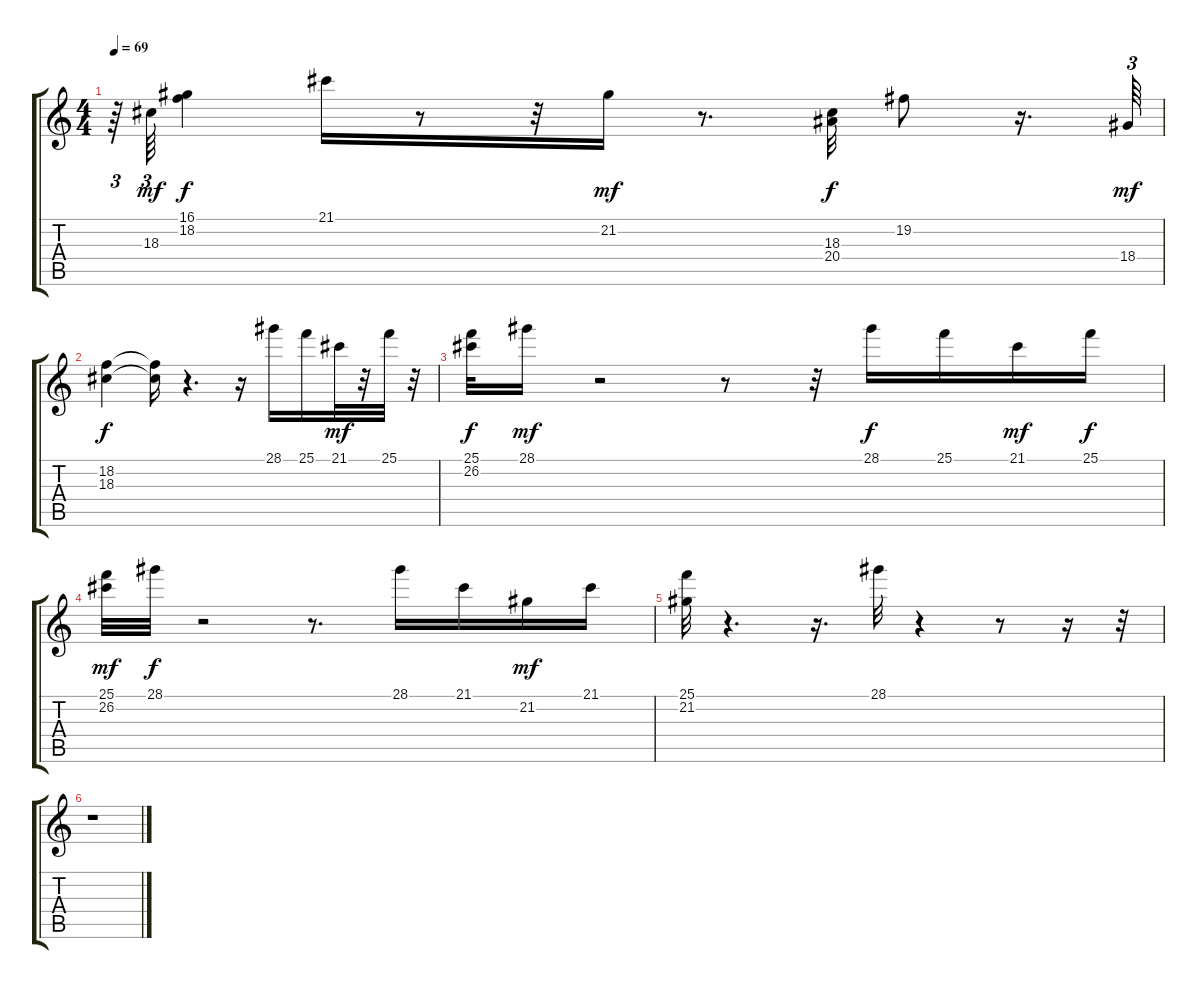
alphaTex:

\track "" {instrument electricpiano2}
\staff {score tabs}
\tuning (E4 B3 G3 D3 A2 E2) {hide}
\ts (4 4)
\tempo 69
\clef g2
\ks c
r.64{tu (3 2) dy f} 18.3.64{tu (3 2) dy mf} (16.1 18.2).4{dy f} 21.1.16 r.8 r.32 21.2.16{dy mf} r.8{d} (18.3 20.4).32{dy f} 19.2.8 r.16{d} 18.4.64{tu (3 2) dy mf} |
(18.2 18.3).4{dy f} (18.2{t} 18.3{t}).16 r.4{d} r.16 28.1.16 25.1.16 21.1.32{dy mf} r.32 25.1.32 r.32 |
(25.1 26.2).32{dy f} 28.1.16{dy mf} r.2 r.8 r.32 28.1.16{dy f} 25.1.16 21.1.16{dy mf} 25.1.16{dy f} |
(25.1 26.2).32{dy mf} 28.1.32{dy f} r.2 r.8{d} 28.1.16 21.1.16 21.2.16{dy mf} 21.1.16 |
(25.1 21.2).32 r.4{d} r.16{d} 28.1.32 r.4 r.8 r.16 r.32 |
r.1
